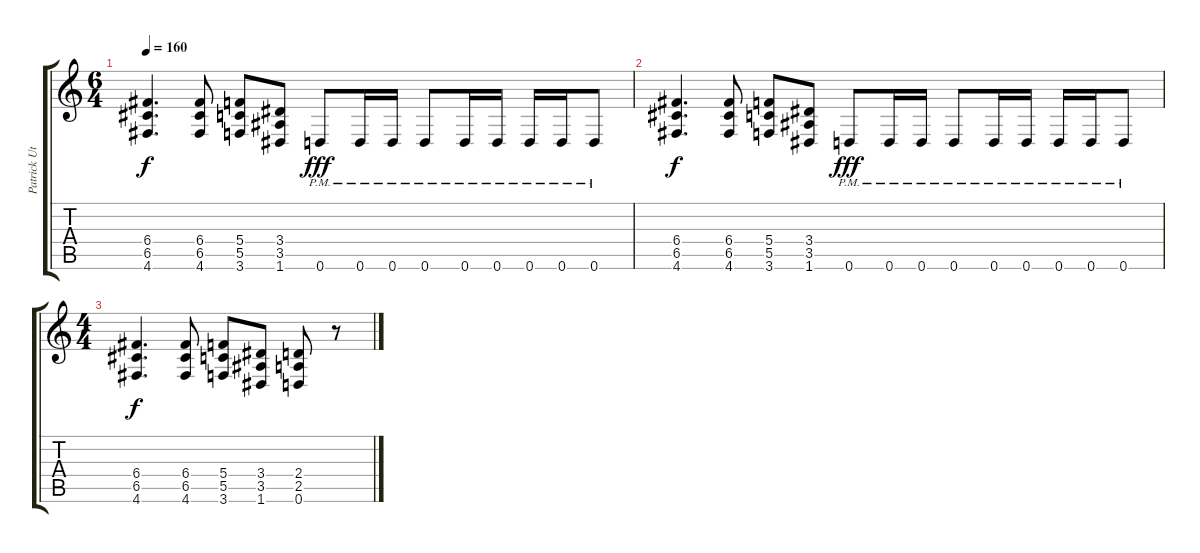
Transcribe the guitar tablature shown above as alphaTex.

\track ("Patrick Uterwijk" "Patrick Ut") {instrument distortionguitar}
\staff {score tabs}
\tuning (D4 A3 F3 C3 G2 D2) {hide}
\ts (6 4)
\tempo 160
\clef g2
\ks c
(6.4 6.5 4.6).4{d dy f} (6.4 6.5 4.6).8 (5.4 5.5 3.6).8 (3.4 3.5 1.6).8 0.6{pm}.8{dy fff} 0.6{pm}.16 0.6{pm}.16 0.6{pm}.8 0.6{pm}.16 0.6{pm}.16 0.6{pm}.16 0.6{pm}.16 0.6{pm}.8 |
(6.4 6.5 4.6).4{d dy f} (6.4 6.5 4.6).8 (5.4 5.5 3.6).8 (3.4 3.5 1.6).8 0.6{pm}.8{dy fff} 0.6{pm}.16 0.6{pm}.16 0.6{pm}.8 0.6{pm}.16 0.6{pm}.16 0.6{pm}.16 0.6{pm}.16 0.6{pm}.8 |
\ts (4 4)
(6.4 6.5 4.6).4{d dy f} (6.4 6.5 4.6).8 (5.4 5.5 3.6).8 (3.4 3.5 1.6).8 (2.4 2.5 0.6).8 r.8
